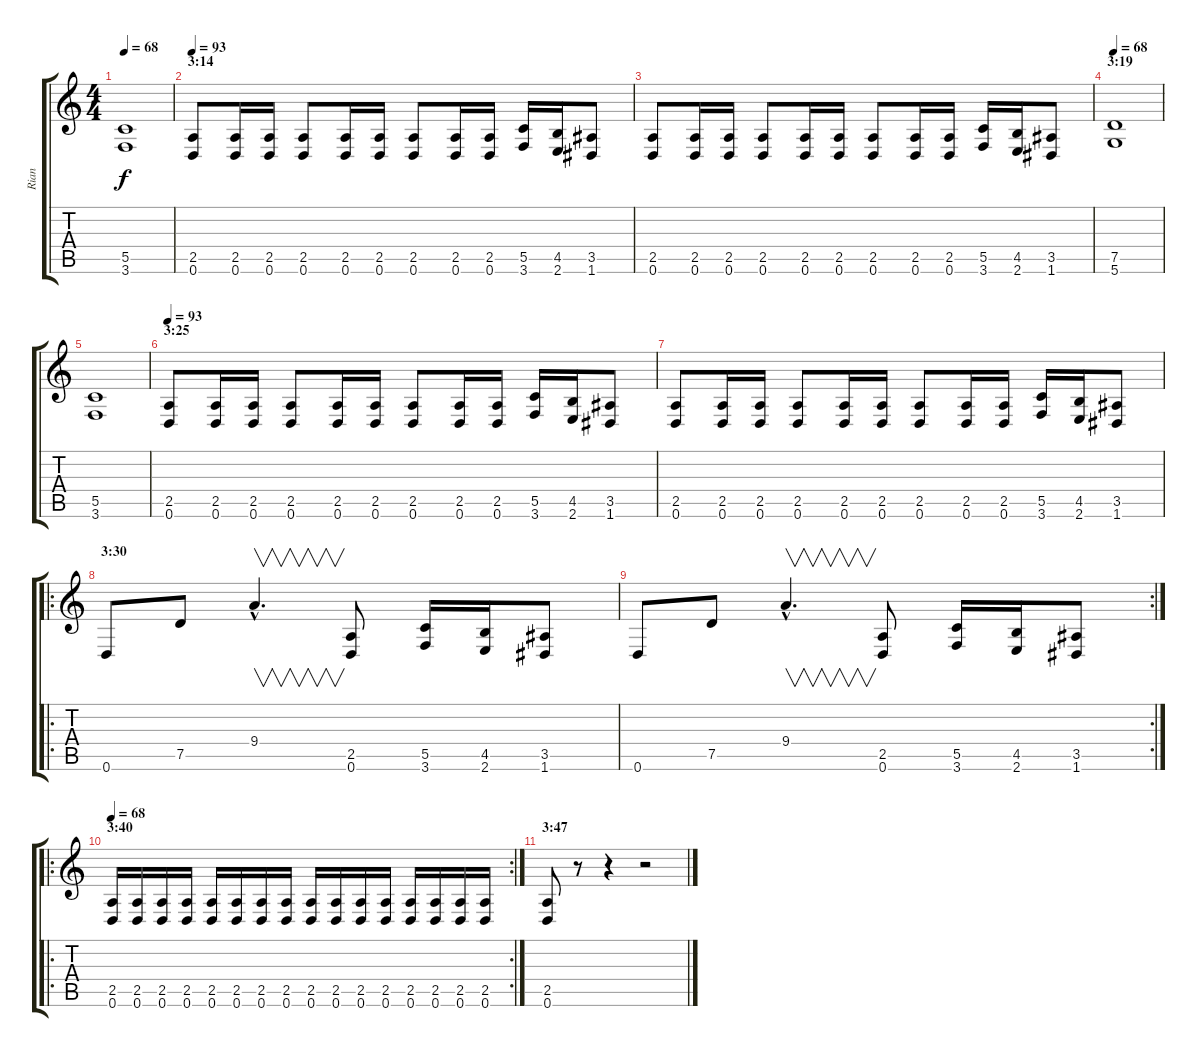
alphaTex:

\track ("Rian" "Rian") {instrument distortionguitar}
\staff {score tabs}
\tuning (D4 A3 F3 C3 G2 D2) {hide}
\ts (4 4)
\tempo 68
\clef g2
\ks c
(5.5 3.6).1{dy f} |
\section ("" "3:14")
\tempo 93
(2.5 0.6).8 (2.5 0.6).16 (2.5 0.6).16 (2.5 0.6).8 (2.5 0.6).16 (2.5 0.6).16 (2.5 0.6).8 (2.5 0.6).16 (2.5 0.6).16 (5.5 3.6).16 (4.5 2.6).16 (3.5 1.6).8 |
(2.5 0.6).8 (2.5 0.6).16 (2.5 0.6).16 (2.5 0.6).8 (2.5 0.6).16 (2.5 0.6).16 (2.5 0.6).8 (2.5 0.6).16 (2.5 0.6).16 (5.5 3.6).16 (4.5 2.6).16 (3.5 1.6).8 |
\section ("" "3:19")
\tempo 68
(7.5 5.6).1 |
(5.5 3.6).1 |
\section ("" "3:25")
\tempo 93
(2.5 0.6).8 (2.5 0.6).16 (2.5 0.6).16 (2.5 0.6).8 (2.5 0.6).16 (2.5 0.6).16 (2.5 0.6).8 (2.5 0.6).16 (2.5 0.6).16 (5.5 3.6).16 (4.5 2.6).16 (3.5 1.6).8 |
(2.5 0.6).8 (2.5 0.6).16 (2.5 0.6).16 (2.5 0.6).8 (2.5 0.6).16 (2.5 0.6).16 (2.5 0.6).8 (2.5 0.6).16 (2.5 0.6).16 (5.5 3.6).16 (4.5 2.6).16 (3.5 1.6).8 |
\ro
\section ("" "3:30")
0.6.8 7.5.8 9.4{hac}.4{v d} (2.5 0.6).8 (5.5 3.6).16 (4.5 2.6).16 (3.5 1.6).8 |
\rc 2
0.6.8 7.5.8 9.4{hac}.4{v d} (2.5 0.6).8 (5.5 3.6).16 (4.5 2.6).16 (3.5 1.6).8 |
\ro
\rc 2
\section ("" "3:40")
\tempo 68
(2.5 0.6).16 (2.5 0.6).16 (2.5 0.6).16 (2.5 0.6).16 (2.5 0.6).16 (2.5 0.6).16 (2.5 0.6).16 (2.5 0.6).16 (2.5 0.6).16 (2.5 0.6).16 (2.5 0.6).16 (2.5 0.6).16 (2.5 0.6).16 (2.5 0.6).16 (2.5 0.6).16 (2.5 0.6).16 |
\section ("" "3:47")
(2.5 0.6).8 r.8 r.4 r.2
